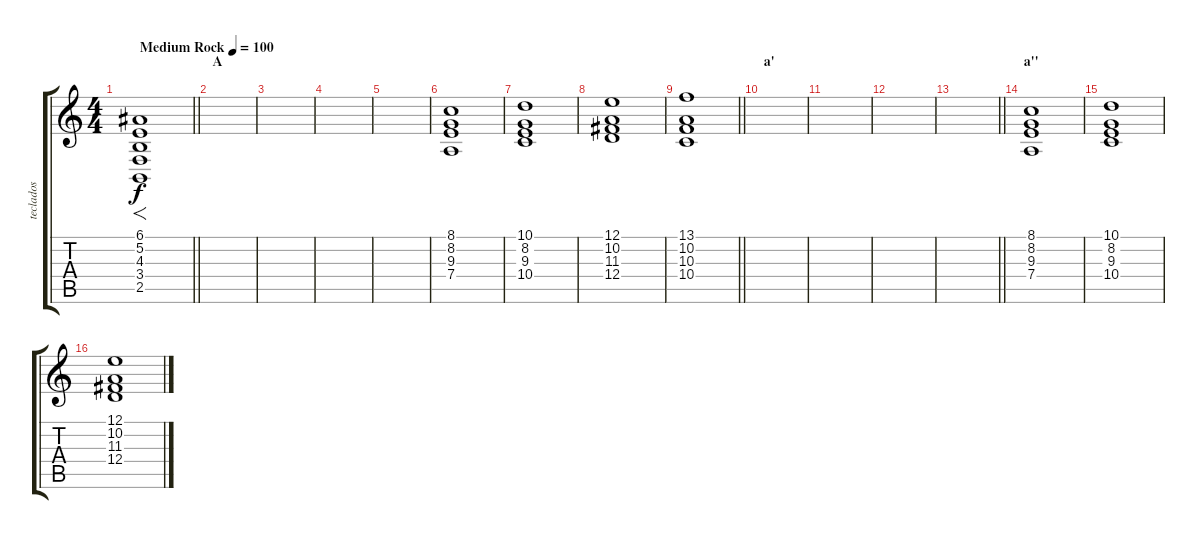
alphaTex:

\track ("teclados" "teclados") {instrument drawbarorgan}
\staff {score tabs}
\tuning (E4 B3 G3 D3 A2 E2) {hide}
\ts (4 4)
\tempo (100 "Medium Rock")
\clef g2
\barLineRight lightlight
\ks c
(6.1 5.2 4.3 3.4 2.5).1{f dy f instrument drawbarorgan} |
\section ("" "A")
|
|
|
|
(8.1 8.2 9.3 7.4).1 |
(10.1 8.2 9.3 10.4).1 |
(12.1 10.2 11.3 12.4).1 |
\barLineRight lightlight
(13.1 10.2 10.3 10.4).1 |
\section ("" "a'")
|
|
|
\barLineRight lightlight
|
\section ("" "a''")
(8.1 8.2 9.3 7.4).1 |
(10.1 8.2 9.3 10.4).1 |
(12.1 10.2 11.3 12.4).1
